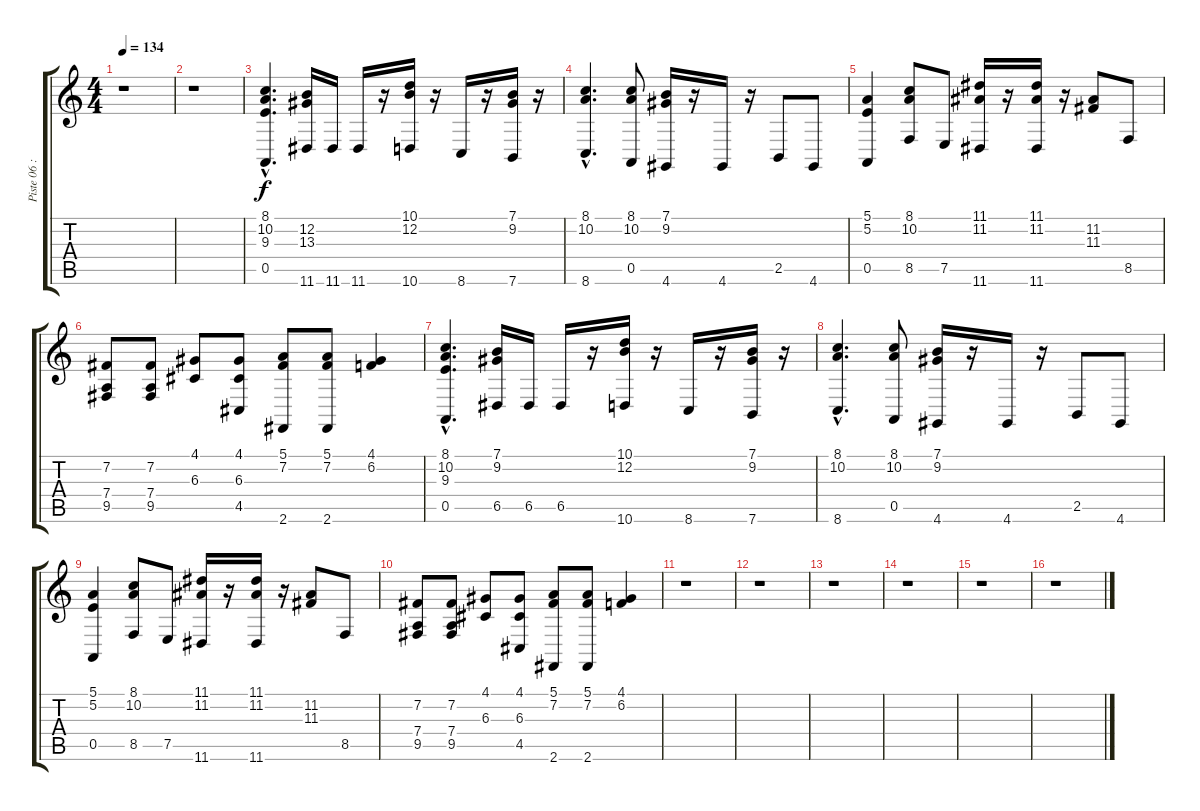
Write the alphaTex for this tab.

\track ("Piste 06 : non précisé" "Piste 06 :") {instrument trumpet}
\staff {score tabs}
\tuning (E4 B3 G3 D3 A2 E2) {hide}
\ts (4 4)
\tempo 134
\clef g2
\ks c
r.1{dy f} |
r.1 |
(8.1{hac} 10.2{hac} 9.3{hac} 0.5{hac}).4{d} (12.2 13.3 11.6).16 11.6.16 11.6.16 r.16 (10.1 12.2 10.6).16 r.16 8.6.16 r.16 (7.1 9.2 7.6).16 r.16 |
(8.1{hac} 10.2{hac} 8.6{hac}).4{d} (8.1 10.2 0.5).8 (7.1 9.2 4.6).16 r.16 4.6.16 r.16 2.5.8 4.6.8 |
(5.1 5.2 0.5).4 (8.1 10.2 8.5).8 7.5.8 (11.1 11.2 11.6).16 r.16 (11.1 11.2 11.6).16 r.16 (11.2 11.3).8 8.5.8 |
(7.2 7.4 9.5).8 (7.2 7.4 9.5).8 (4.1 6.3).8 (4.1 6.3 4.5).8 (5.1 7.2 2.6).8 (5.1 7.2 2.6).8 (4.1 6.2).4 |
(8.1{hac} 10.2{hac} 9.3{hac} 0.5{hac}).4{d} (7.1 9.2 6.5).16 6.5.16 6.5.16 r.16 (10.1 12.2 10.6).16 r.16 8.6.16 r.16 (7.1 9.2 7.6).16 r.16 |
(8.1{hac} 10.2{hac} 8.6{hac}).4{d} (8.1 10.2 0.5).8 (7.1 9.2 4.6).16 r.16 4.6.16 r.16 2.5.8 4.6.8 |
(5.1 5.2 0.5).4 (8.1 10.2 8.5).8 7.5.8 (11.1 11.2 11.6).16 r.16 (11.1 11.2 11.6).16 r.16 (11.2 11.3).8 8.5.8 |
(7.2 7.4 9.5).8 (7.2 7.4 9.5).8 (4.1 6.3).8 (4.1 6.3 4.5).8 (5.1 7.2 2.6).8 (5.1 7.2 2.6).8 (4.1 6.2).4 |
r.1 |
r.1 |
r.1 |
r.1 |
r.1 |
r.1
